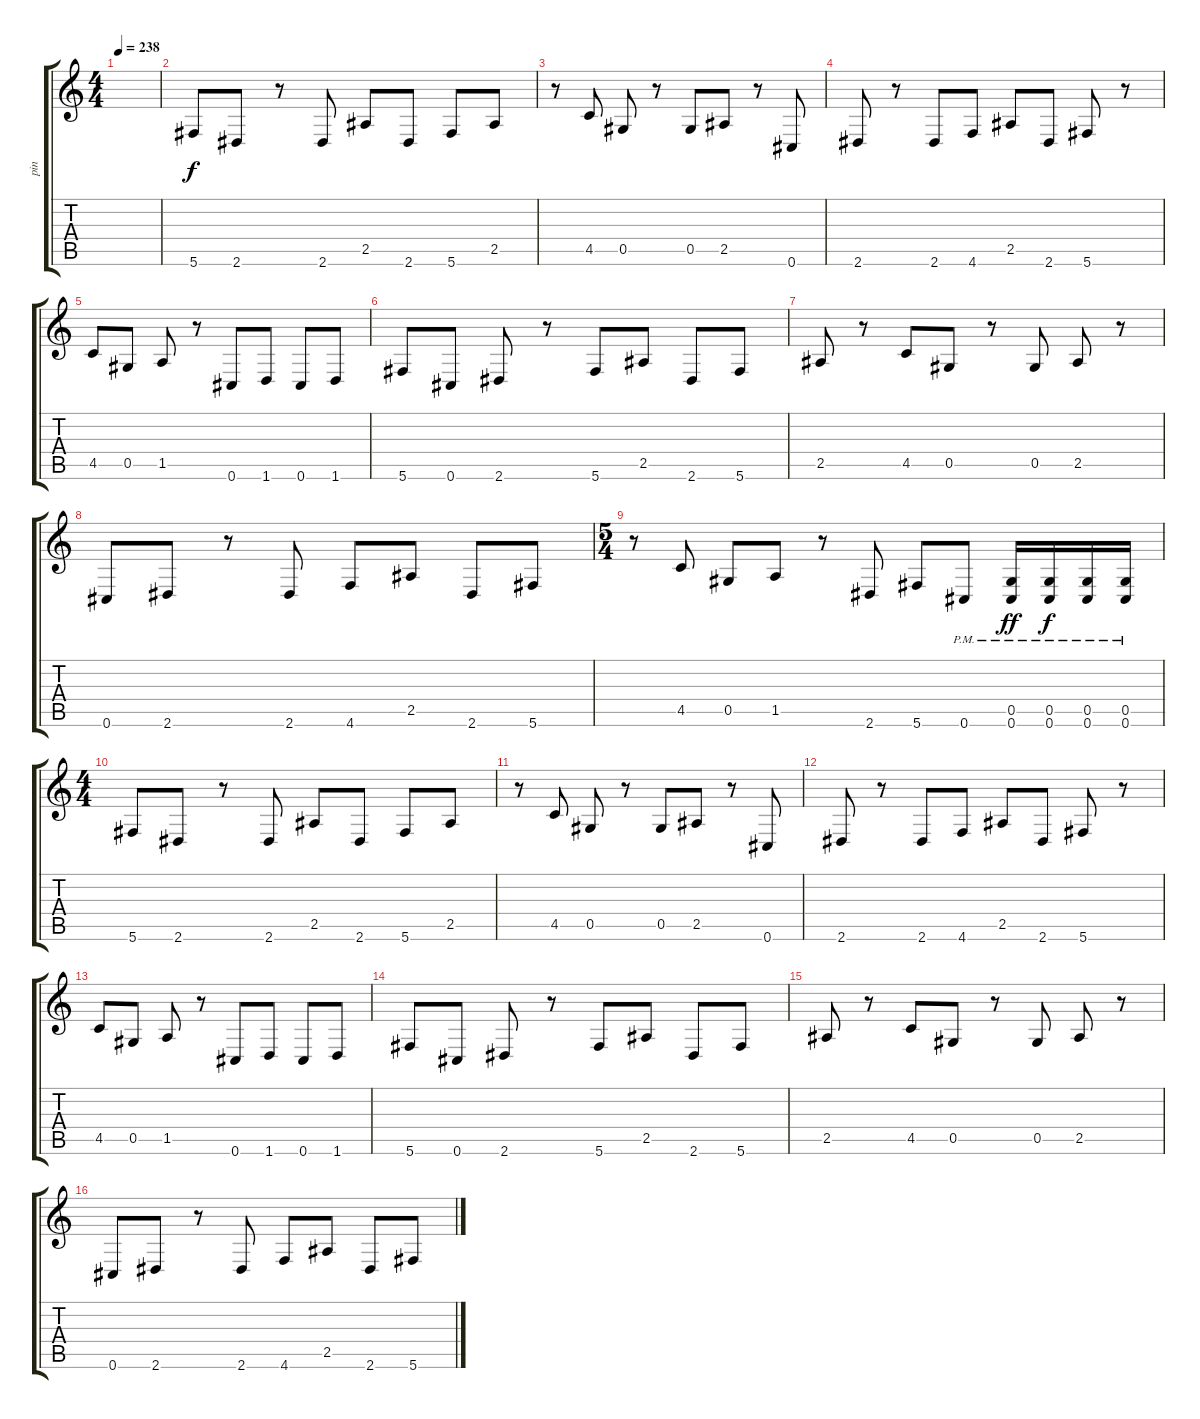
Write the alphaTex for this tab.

\track ("pin" "pin") {instrument distortionguitar}
\staff {score tabs}
\tuning (Eb4 Bb3 Gb3 Db3 Ab2 Db2) {hide}
\ts (4 4)
\tempo 238
\clef g2
\ks c
|
5.6.8 2.6.8 r.8 2.6.8 2.5.8 2.6.8 5.6.8 2.5.8 |
r.8 4.5.8 0.5.8 r.8 0.5.8 2.5.8 r.8 0.6.8 |
2.6.8 r.8 2.6.8 4.6.8 2.5.8 2.6.8 5.6.8 r.8 |
4.5.8 0.5.8 1.5.8 r.8 0.6.8 1.6.8 0.6.8 1.6.8 |
5.6.8 0.6.8 2.6.8 r.8 5.6.8 2.5.8 2.6.8 5.6.8 |
2.5.8 r.8 4.5.8 0.5.8 r.8 0.5.8 2.5.8 r.8 |
0.6.8 2.6.8 r.8 2.6.8 4.6.8 2.5.8 2.6.8 5.6.8 |
\ts (5 4)
r.8 4.5.8 0.5.8 1.5.8 r.8 2.6.8 5.6.8 0.6{pm}.8 (0.5 0.6{pm}).16{dy ff} (0.5 0.6{pm}).16{dy f} (0.5 0.6{pm}).16 (0.5 0.6{pm}).16 |
\ts (4 4)
5.6.8 2.6.8 r.8 2.6.8 2.5.8 2.6.8 5.6.8 2.5.8 |
r.8 4.5.8 0.5.8 r.8 0.5.8 2.5.8 r.8 0.6.8 |
2.6.8 r.8 2.6.8 4.6.8 2.5.8 2.6.8 5.6.8 r.8 |
4.5.8 0.5.8 1.5.8 r.8 0.6.8 1.6.8 0.6.8 1.6.8 |
5.6.8 0.6.8 2.6.8 r.8 5.6.8 2.5.8 2.6.8 5.6.8 |
2.5.8 r.8 4.5.8 0.5.8 r.8 0.5.8 2.5.8 r.8 |
0.6.8 2.6.8 r.8 2.6.8 4.6.8 2.5.8 2.6.8 5.6.8
